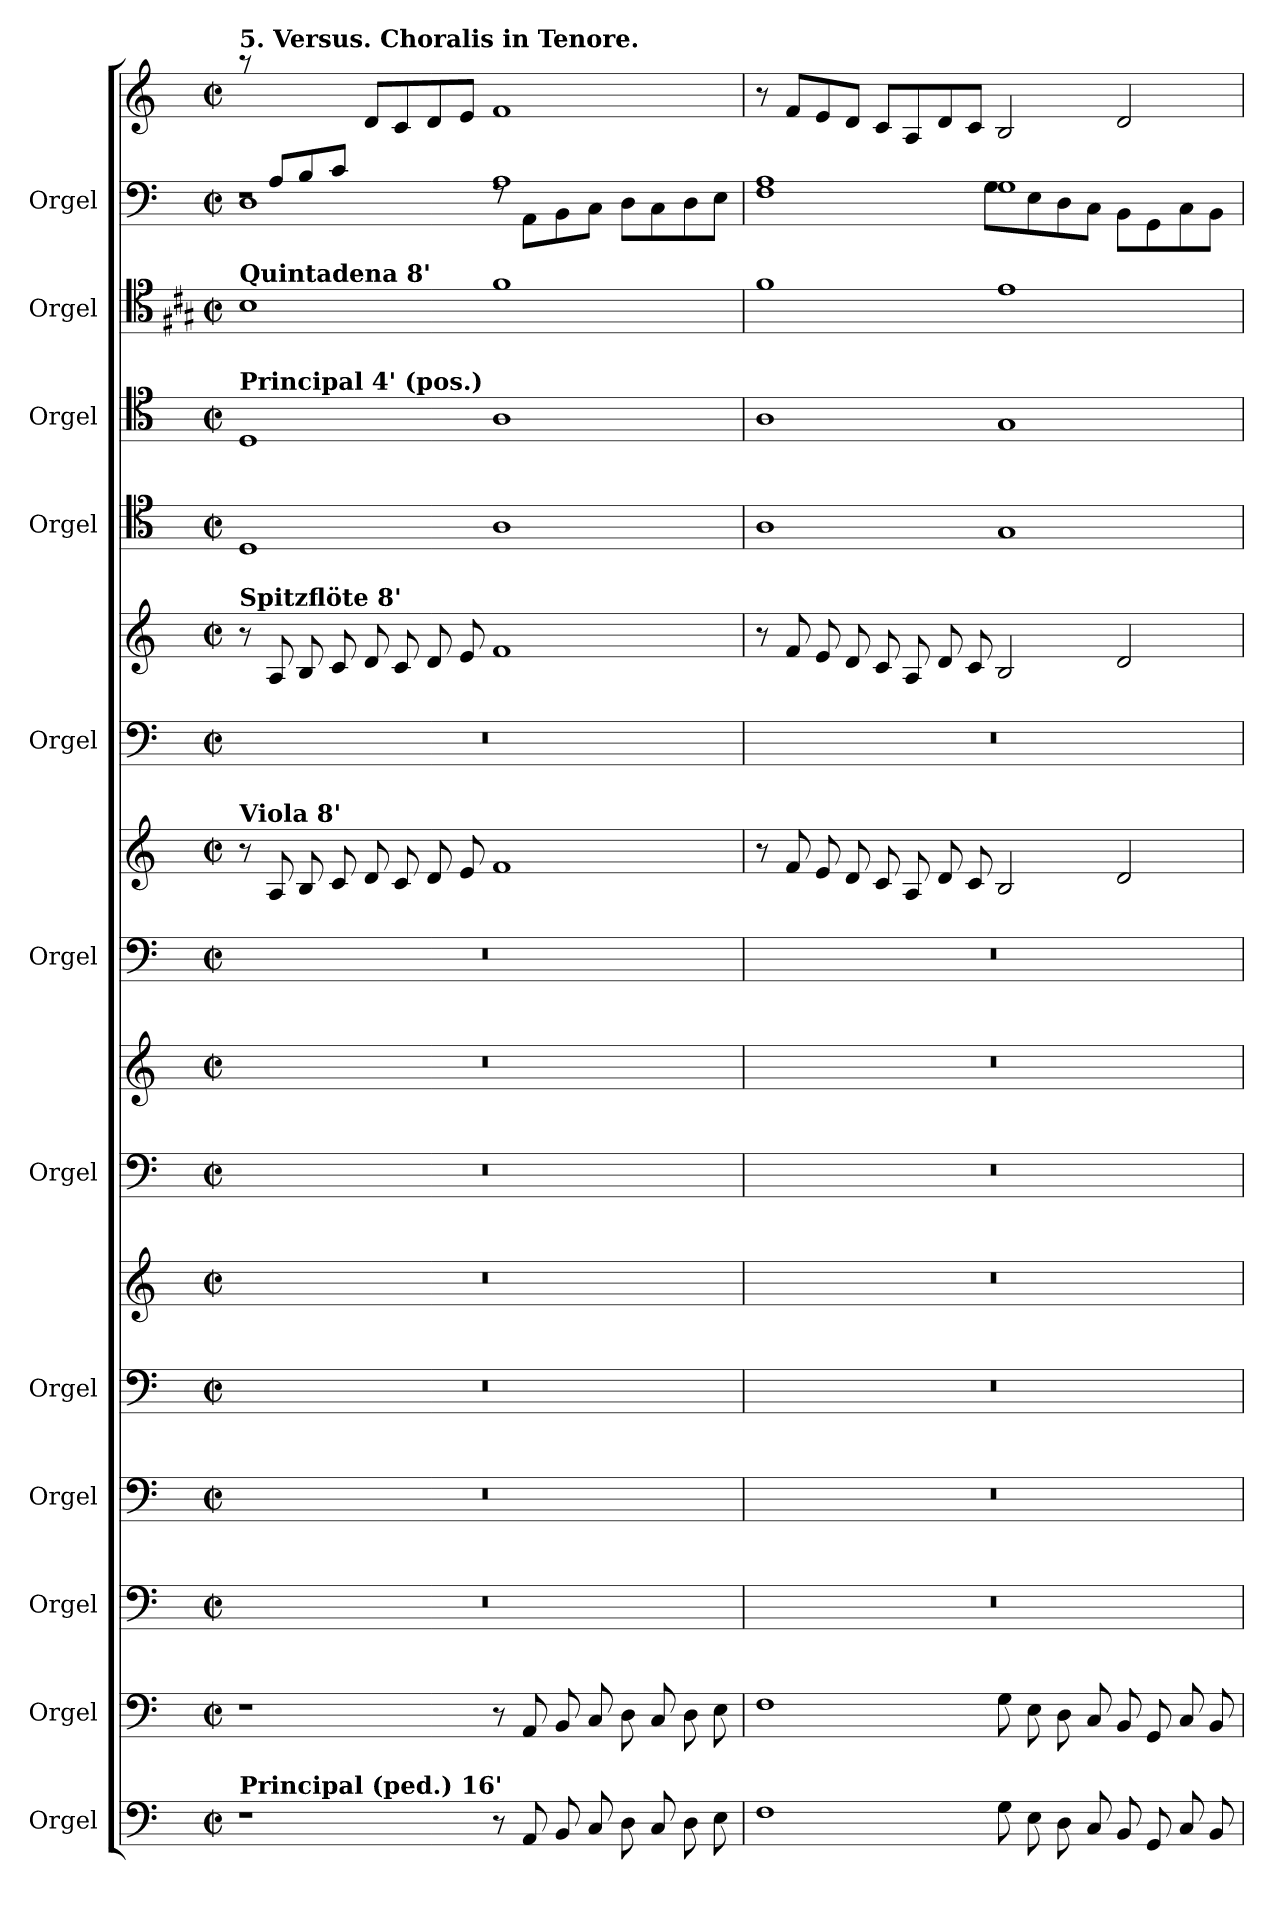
**kern	**kern	**kern	**kern	**kern	**kern	**kern	**kern	**kern	**kern	**kern	**kern	**kern	**kern	**kern	**kern	**kern
*part12	*part11	*part10	*part9	*part8	*part8	*part7	*part7	*part6	*part6	*part5	*part5	*part4	*part3	*part2	*part1	*part1
*staff17	*staff16	*staff15	*staff14	*staff13	*staff12	*staff11	*staff10	*staff9	*staff8	*staff7	*staff6	*staff5	*staff4	*staff3	*staff2	*staff1
*I"Orgel	*I"Orgel	*I"Orgel	*I"Orgel	*I"Orgel	*	*I"Orgel	*	*I"Orgel	*	*I"Orgel	*	*I"Orgel	*I"Orgel	*I"Orgel	*I"Orgel	*
*I'Org.	*I'Org.	*I'Org.	*I'Org.	*I'Org.	*	*I'Org.	*	*I'Org.	*	*I'Org.	*	*I'Org.	*I'Org.	*I'Org.	*	*
!!LO:LB:g=z
*clefF4	*clefF4	*clefF4	*clefF4	*clefF4	*clefG2	*clefF4	*clefG2	*clefF4	*clefG2	*clefF4	*clefG2	*clefC4	*clefC4	*clefC4	*clefF4	*clefG2
*	*	*	*	*	*	*	*	*	*	*	*	*	*	*ITrd5c9	*	*
*k[]	*k[]	*k[]	*k[]	*k[]	*k[]	*k[]	*k[]	*k[]	*k[]	*k[]	*k[]	*k[]	*k[]	*k[]	*k[]	*k[]
*M4/2	*M4/2	*M4/2	*M4/2	*M4/2	*M4/2	*M4/2	*M4/2	*M4/2	*M4/2	*M4/2	*M4/2	*M4/2	*M4/2	*M4/2	*M4/2	*M4/2
*met(c|)	*met(c|)	*met(c|)	*met(c|)	*met(c|)	*met(c|)	*met(c|)	*met(c|)	*met(c|)	*met(c|)	*met(c|)	*met(c|)	*met(c|)	*met(c|)	*met(c|)	*met(c|)	*met(c|)
=1	=1	=1	=1	=1	=1	=1	=1	=1	=1	=1	=1	=1	=1	=1	=1	=1
*	*	*	*	*	*	*	*	*	*	*	*	*	*	*	*^	*
*	*	*	*	*	*	*	*	*	*	*	*	*	*	*	*	*^	*
!	!	!	!	!	!	!	!	!	!	!	!	!	!	!	!	!	!	!LO:TX:a:B:t=5. Versus. Choralis in Tenore.
!	!	!	!	!	!	!	!	!	!	!	!	!	!	!LO:TX:a:B:t=Quintadena 8'	!	!	!	!
!	!	!	!	!	!	!	!	!	!	!	!	!	!LO:TX:a:B:t=Principal 4' (pos.)	!	!	!	!	!
!	!	!	!	!	!	!	!	!	!	!	!LO:TX:a:B:t=Spitzflöte 8'	!	!	!	!	!	!	!
!	!	!	!	!	!	!	!	!	!LO:TX:a:B:t=Viola 8'	!	!	!	!	!	!	!	!	!
!LO:TX:a:B:t=Principal (ped.) 16'	!	!	!	!	!	!	!	!	!	!	!	!	!	!	!	!	!	!
1r	1r	0r	0r	0r	0r	0r	0r	0r	8r	0r	8r	1D	1D	1D	8ryy	1D	1rF	8raa
.	.	.	.	.	.	.	.	.	8A/	.	8A/	.	.	.	8A/L	.	.	4.ryy
.	.	.	.	.	.	.	.	.	8B/	.	8B/	.	.	.	8B/	.	.	.
.	.	.	.	.	.	.	.	.	8c/	.	8c/	.	.	.	8c/J	.	.	.
.	.	.	.	.	.	.	.	.	8d/	.	8d/	.	.	.	1.ryy	.	.	8d/L
.	.	.	.	.	.	.	.	.	8c/	.	8c/	.	.	.	.	.	.	8c/
.	.	.	.	.	.	.	.	.	8d/	.	8d/	.	.	.	.	.	.	8d/
.	.	.	.	.	.	.	.	.	8e/	.	8e/	.	.	.	.	.	.	8e/J
8r	8r	.	.	.	.	.	.	.	1f	.	1f	1A	1A	1A	.	1A	8rF	1f
8AA/	8AA/	.	.	.	.	.	.	.	.	.	.	.	.	.	.	.	8AA\L	.
8BB/	8BB/	.	.	.	.	.	.	.	.	.	.	.	.	.	.	.	8BB\	.
8C/	8C/	.	.	.	.	.	.	.	.	.	.	.	.	.	.	.	8C\J	.
8D\	8D\	.	.	.	.	.	.	.	.	.	.	.	.	.	.	.	8D\L	.
8C/	8C/	.	.	.	.	.	.	.	.	.	.	.	.	.	.	.	8C\	.
8D\	8D\	.	.	.	.	.	.	.	.	.	.	.	.	.	.	.	8D\	.
8E\	8E\	.	.	.	.	.	.	.	.	.	.	.	.	.	.	.	8E\J	.
*	*	*	*	*	*	*	*	*	*	*	*	*	*	*	*	*v	*v	*
=2	=2	=2	=2	=2	=2	=2	=2	=2	=2	=2	=2	=2	=2	=2	=2	=2	=2
1F	1F	0r	0r	0r	0r	0r	0r	0r	8r	0r	8r	1A	1A	1A	1A	1F	8r
.	.	.	.	.	.	.	.	.	8f/	.	8f/	.	.	.	.	.	8f/L
.	.	.	.	.	.	.	.	.	8e/	.	8e/	.	.	.	.	.	8e/
.	.	.	.	.	.	.	.	.	8d/	.	8d/	.	.	.	.	.	8d/J
.	.	.	.	.	.	.	.	.	8c/	.	8c/	.	.	.	.	.	8c/L
.	.	.	.	.	.	.	.	.	8A/	.	8A/	.	.	.	.	.	8A/
.	.	.	.	.	.	.	.	.	8d/	.	8d/	.	.	.	.	.	8d/
.	.	.	.	.	.	.	.	.	8c/	.	8c/	.	.	.	.	.	8c/J
8G\	8G\	.	.	.	.	.	.	.	2B/	.	2B/	1G	1G	1G	1G	8G\L	2B/
8E\	8E\	.	.	.	.	.	.	.	.	.	.	.	.	.	.	8E\	.
8D\	8D\	.	.	.	.	.	.	.	.	.	.	.	.	.	.	8D\	.
8C/	8C/	.	.	.	.	.	.	.	.	.	.	.	.	.	.	8C\J	.
8BB/	8BB/	.	.	.	.	.	.	.	2d/	.	2d/	.	.	.	.	8BB\L	2d/
8GG/	8GG/	.	.	.	.	.	.	.	.	.	.	.	.	.	.	8GG\	.
8C/	8C/	.	.	.	.	.	.	.	.	.	.	.	.	.	.	8C\	.
8BB/	8BB/	.	.	.	.	.	.	.	.	.	.	.	.	.	.	8BB\J	.
*	*	*	*	*	*	*	*	*	*	*	*	*	*	*	*v	*v	*
=	=	=	=	=	=	=	=	=	=	=	=	=	=	=	=	=
*-	*-	*-	*-	*-	*-	*-	*-	*-	*-	*-	*-	*-	*-	*-	*-	*-
